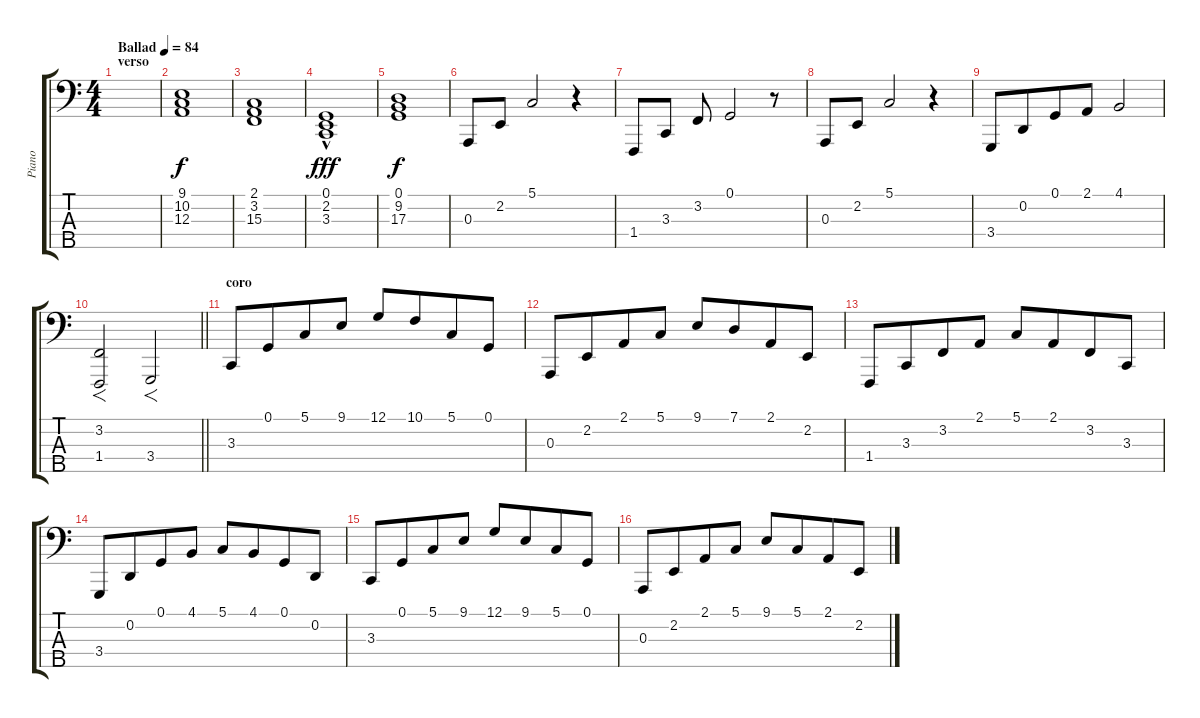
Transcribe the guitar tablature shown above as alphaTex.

\track ("Piano" "Piano") {instrument acousticgrandpiano}
\staff {score tabs}
\tuning (G2 D2 A1 E1 B0) {hide}
\ts (4 4)
\section ("" "verso")
\tempo (84 "Ballad")
\clef f4
\ks c
|
(9.1 10.2 12.3).1 |
(2.1 3.2 15.3).1 |
(0.1 2.2 3.3{hac}).1{dy fff} |
(0.1 9.2 17.3).1{dy f} |
0.3.8 2.2.8 5.1.2 r.4 |
1.4.8 3.3.8 3.2.8 0.1.2 r.8 |
0.3.8 2.2.8 5.1.2 r.4 |
3.4.8 0.2.8{beam merge} 0.1.8 2.1.8 4.1.2 |
\barLineRight lightlight
(3.2 1.4).2{f} 3.4.2{f} |
\section ("" "coro")
3.3.8 0.1.8{beam merge} 5.1.8 9.1.8 12.1.8 10.1.8{beam merge} 5.1.8 0.1.8 |
0.3.8 2.2.8{beam merge} 2.1.8 5.1.8 9.1.8 7.1.8{beam merge} 2.1.8 2.2.8 |
1.4.8 3.3.8{beam merge} 3.2.8 2.1.8 5.1.8 2.1.8{beam merge} 3.2.8 3.3.8 |
3.4.8 0.2.8{beam merge} 0.1.8 4.1.8 5.1.8 4.1.8{beam merge} 0.1.8 0.2.8 |
3.3.8 0.1.8{beam merge} 5.1.8 9.1.8 12.1.8 9.1.8{beam merge} 5.1.8 0.1.8 |
0.3.8 2.2.8{beam merge} 2.1.8 5.1.8 9.1.8 5.1.8{beam merge} 2.1.8 2.2.8
